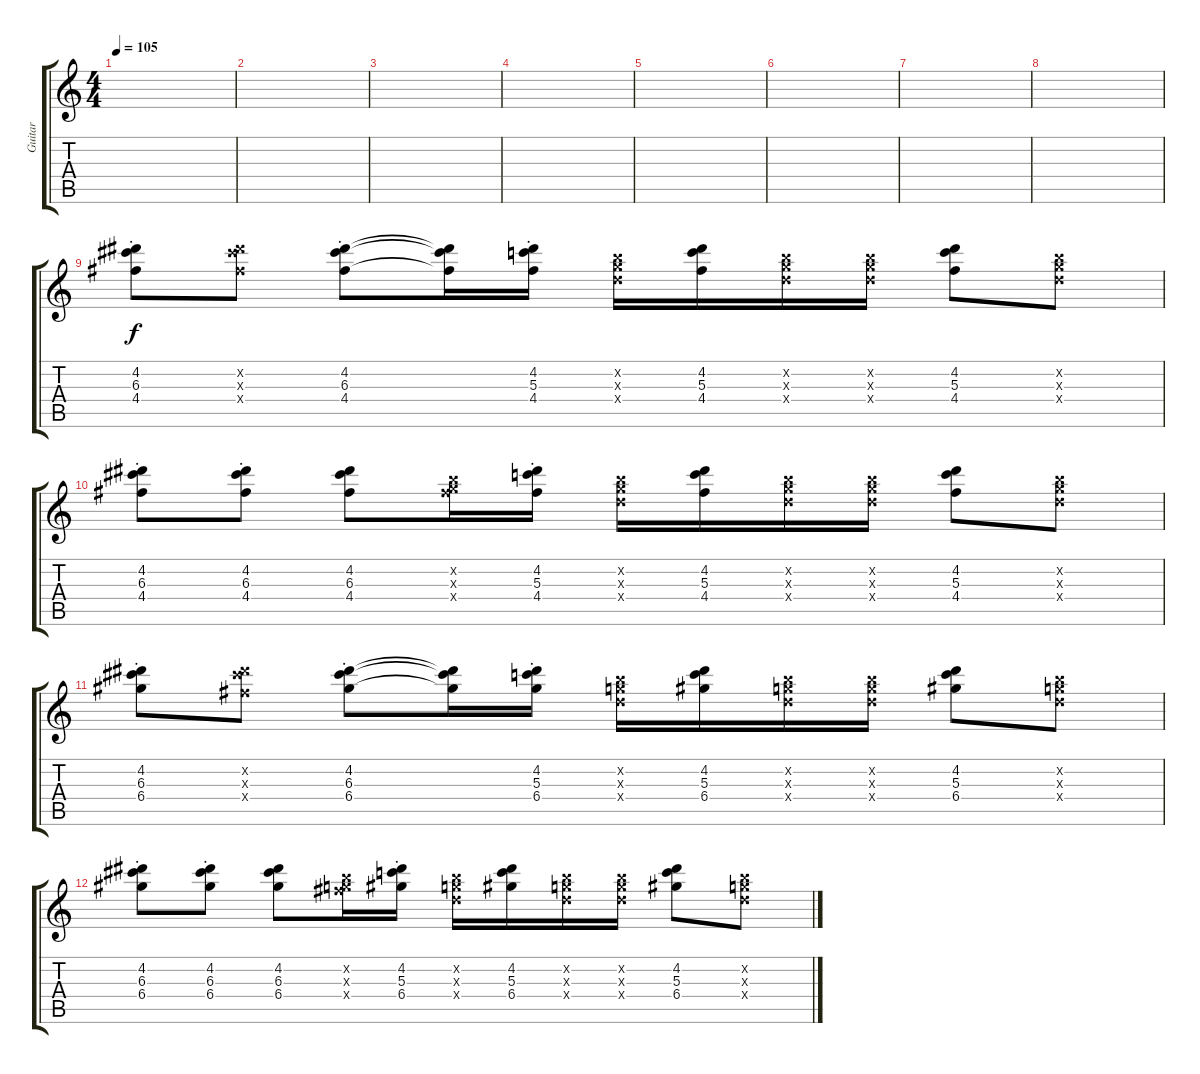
\track ("Guitar" "Guitar") {instrument electricguitarmuted}
\staff {score tabs}
\tuning (E5 B4 G4 D4 A3 E3) {hide}
\ts (4 4)
\tempo 105
\clef g2
\ks c
|
|
|
|
|
|
|
|
(4.2{st} 6.3{st} 4.4{st}).8 (4.2{x} 6.3{x} 4.4{x}).8 (4.2{st} 6.3{st} 4.4{st}).8 (4.2{t} 6.3{t} 4.4{t}).16 (4.2{st} 5.3{st} 4.4{st}).16 (0.2{x} 0.3{x} 0.4{x}).16 (4.2 5.3 4.4).16 (0.2{x} 0.3{x} 0.4{x}).16 (0.2{x} 0.3{x} 0.4{x}).16 (4.2 5.3 4.4).8 (0.2{x} 0.3{x} 0.4{x}).8 |
(4.2{st} 6.3{st} 4.4{st}).8 (4.2{st} 6.3{st} 4.4{st}).8 (4.2 6.3 4.4).8 (0.2{x} 0.3{x} 4.4{x}).16 (4.2{st} 5.3{st} 4.4{st}).16 (0.2{x} 0.3{x} 0.4{x}).16 (4.2 5.3 4.4).16 (0.2{x} 0.3{x} 0.4{x}).16 (0.2{x} 0.3{x} 0.4{x}).16 (4.2 5.3 4.4).8 (0.2{x} 0.3{x} 0.4{x}).8 |
(4.2{st} 6.3{st} 6.4).8 (4.2{x} 6.3{x} 4.4{x}).8 (4.2{st} 6.3{st} 6.4{st}).8 (4.2{t} 6.3{t} 6.4{t}).16 (4.2{st} 5.3{st} 6.4{st}).16 (0.2{x} 0.3{x} 0.4{x}).16 (4.2 5.3 6.4).16 (0.2{x} 0.3{x} 0.4{x}).16 (0.2{x} 0.3{x} 0.4{x}).16 (4.2 5.3 6.4).8 (0.2{x} 0.3{x} 0.4{x}).8 |
(4.2{st} 6.3{st} 6.4{st}).8 (4.2{st} 6.3{st} 6.4{st}).8 (4.2 6.3 6.4).8 (0.2{x} 0.3{x} 4.4{x}).16 (4.2{st} 5.3{st} 6.4{st}).16 (0.2{x} 0.3{x} 0.4{x}).16 (4.2 5.3 6.4).16 (0.2{x} 0.3{x} 0.4{x}).16 (0.2{x} 0.3{x} 0.4{x}).16 (4.2 5.3 6.4).8 (0.2{x} 0.3{x} 0.4{x}).8
